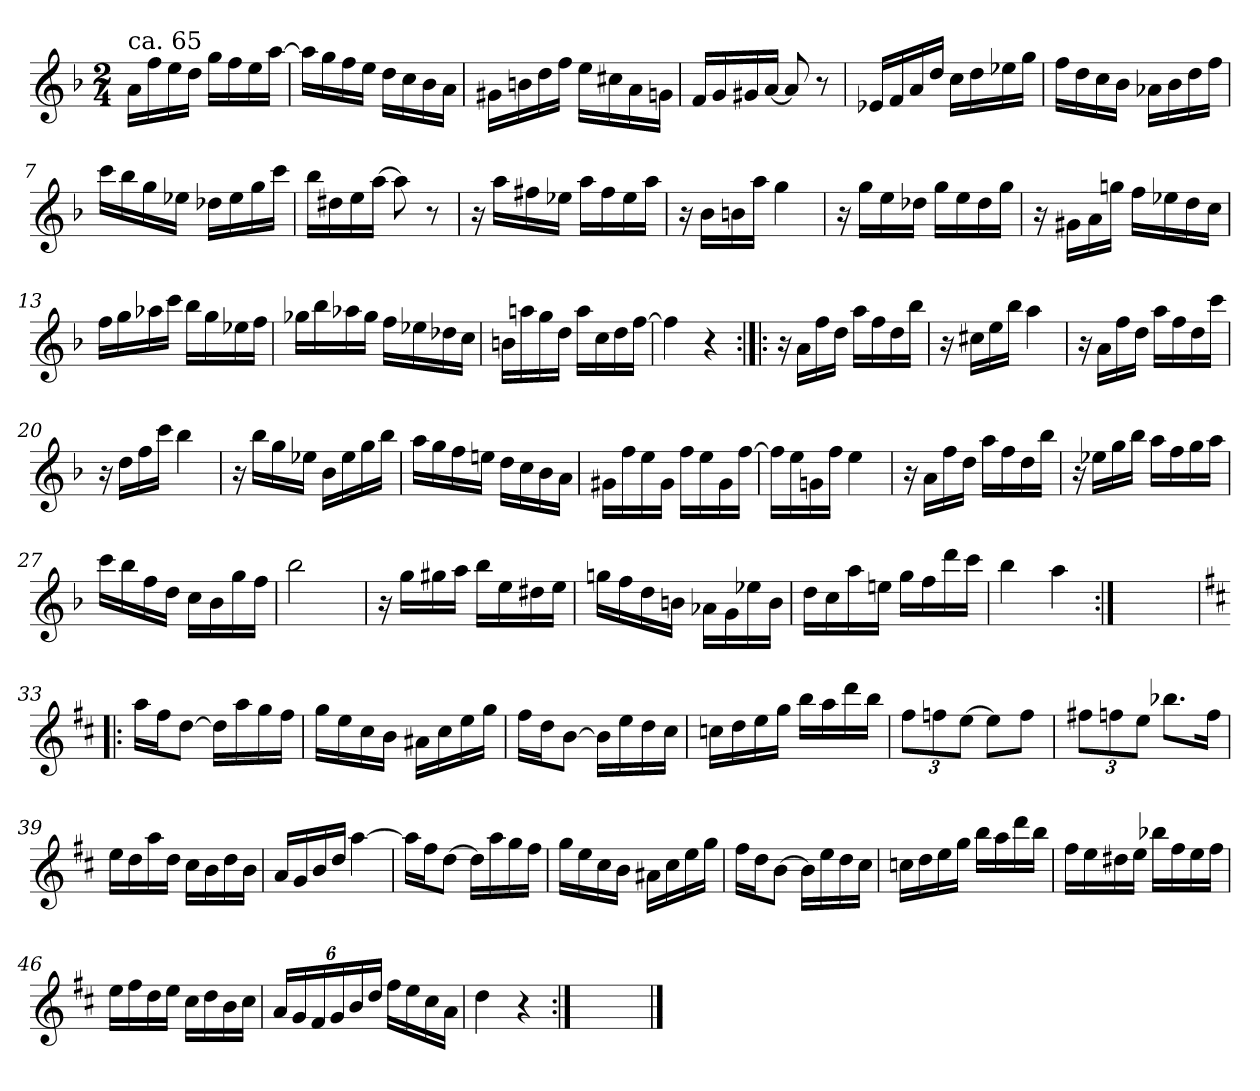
**kern
*part1
*staff1
*clefG2
*k[b-]
*F:
*M2/4
=1
!LO:TX:a:t=ca. 65
16a\LL
16ff\
16ee\
16dd\JJ
16gg\LL
16ff\
16ee\
[16aa\JJ
=2
16aa\LL]
16gg\
16ff\
16ee\JJ
16dd\LL
16cc\
16b-\
16a\JJ
=3
16g#X\LL
16bn\
16dd\
16ff\JJ
16ee\LL
16cc#X\
16a\
16gn\JJ
=4
16f/LL
16g/
16g#X/
[16a/JJ
8a/]
8r
!!LO:LB:g=z
=5
16e-X/LL
16f/
16a/
16dd/JJ
16cc\LL
16dd\
16ee-X\
16gg\JJ
=6
16ff\LL
16dd\
16cc\
16b-\JJ
16a-X\LL
16b-\
16dd\
16ff\JJ
=7
16ccc\LL
16bb-\
16gg\
16ee-X\JJ
16dd-X\LL
16ee-\
16gg\
16ccc\JJ
=8
16bb-\LL
16dd#X\
16ee\
[16aa\JJ
8aa\]
8r
=9
16r
16aa\LL
16ff#X\
16ee-X\JJ
16aa\LL
16ff#\
16ee-\
16aa\JJ
!!LO:LB:g=z
=10
16r
16b-\LL
16bn\
16aa\JJ
4gg\
=11
16r
16gg\LL
16ee\
16dd-X\JJ
16gg\LL
16ee\
16dd-\
16gg\JJ
=12
16r
16g#X\LL
16a\
16ggn\JJ
16ff\LL
16ee-X\
16dd\
16cc\JJ
=13
16ff\LL
16gg\
16aa-X\
16ccc\JJ
16bb-\LL
16gg\
16ee-X\
16ff\JJ
!!LO:LB:g=z
=14
16gg-X\LL
16bb-\
16aa-X\
16gg-\JJ
16ff\LL
16ee-X\
16dd-X\
16cc\JJ
=15
16bn\LL
16aan\
16gg\
16dd\JJ
16aa\LL
16cc\
16dd\
[16ff\JJ
=16
4ff\]
4r
=17:|!|:
16r
16a\LL
16ff\
16dd\JJ
16aa\LL
16ff\
16dd\
16bb-\JJ
=18
16r
16cc#X\LL
16ee\
16bb-\JJ
4aa\
!!LO:LB:g=z
=19
16r
16a\LL
16ff\
16dd\JJ
16aa\LL
16ff\
16dd\
16ccc\JJ
=20
16r
16dd\LL
16ff\
16ccc\JJ
4bb-\
=21
16r
16bb-\LL
16gg\
16ee-X\JJ
16b-\LL
16ee-\
16gg\
16bb-\JJ
=22
16aa\LL
16gg\
16ff\
16een\JJ
16dd\LL
16cc\
16b-\
16a\JJ
=23
16g#X\LL
16ff\
16ee\
16g#\JJ
16ff\LL
16ee\
16g#\
[16ff\JJ
!!LO:LB:g=z
=24
16ff\LL]
16ee\
16gn\
16ff\JJ
4ee\
=25
16r
16a\LL
16ff\
16dd\JJ
16aa\LL
16ff\
16dd\
16bb-\JJ
=26
16r
16ee-X\LL
16gg\
16bb-\JJ
16aa\LL
16ff\
16gg\
16aa\JJ
=27
16ccc\LL
16bb-\
16ff\
16dd\JJ
16cc\LL
16b-\
16gg\
16ff\JJ
=28
2bb-\
!!LO:LB:g=z
=29
16r
16gg\LL
16gg#X\
16aa\JJ
16bb-\LL
16ee\
16dd#X\
16ee\JJ
=30
16ggn\LL
16ff\
16dd\
16bn\JJ
16a-X\LL
16g\
16ee-X\
16b\JJ
=31
16dd\LL
16cc\
16aa\
16een\JJ
16gg\LL
16ff\
16ddd\
16ccc\JJ
=32
4bb-\
4aa\
=32X1:|!
*stria0
2ryy
!!LO:LB:g=z
=33!|:
*stria5
*k[f#c#]
*D:
16aa\LL
16ff#\J
[8dd\J
16dd\LL]
16aa\
16gg\
16ff#\JJ
=34
16gg\LL
16ee\
16cc#\
16b\JJ
16a#X\LL
16cc#\
16ee\
16gg\JJ
=35
16ff#\LL
16dd\J
[8b\J
16b\LL]
16ee\
16dd\
16cc#\JJ
=36
16ccn\LL
16dd\
16ee\
16gg\JJ
16bb\LL
16aa\
16ddd\
16bb\JJ
!!LO:LB:g=z
=37
*Xbrackettup
12ff#\L
12ffn\
[12ee\J
8ee\L]
8ff\J
=38
12ff#X\L
12ffn\
12ee\J
8.bb-X\L
16ff\Jk
=39
16ee\LL
16dd\
16aa\
16dd\JJ
16cc#\LL
16b\
16dd\
16b\JJ
=40
16a/LL
16g/
16b/
16dd/JJ
[4aa\
!!LO:LB:g=z
=41
16aa\LL]
16ff#\J
[8dd\J
16dd\LL]
16aa\
16gg\
16ff#\JJ
=42
16gg\LL
16ee\
16cc#\
16b\JJ
16a#X\LL
16cc#\
16ee\
16gg\JJ
=43
16ff#\LL
16dd\J
[8b\J
16b\LL]
16ee\
16dd\
16cc#\JJ
=44
16ccn\LL
16dd\
16ee\
16gg\JJ
16bb\LL
16aa\
16ddd\
16bb\JJ
=45
16ff#\LL
16ee\
16dd#X\
16ee\JJ
16bb-X\LL
16ff#\
16ee\
16ff#\JJ
!!LO:LB:g=z
=46
16ee\LL
16ff#\
16dd\
16ee\JJ
16cc#\LL
16dd\
16b\
16cc#\JJ
=47
24a/LL
24g/
24f#/
24g/
24b/
24dd/JJ
16ff#\LL
16ee\
16cc#\
16a\JJ
=48
4dd\
4r
=49:|!
*stria0
2ryy
==
*-
